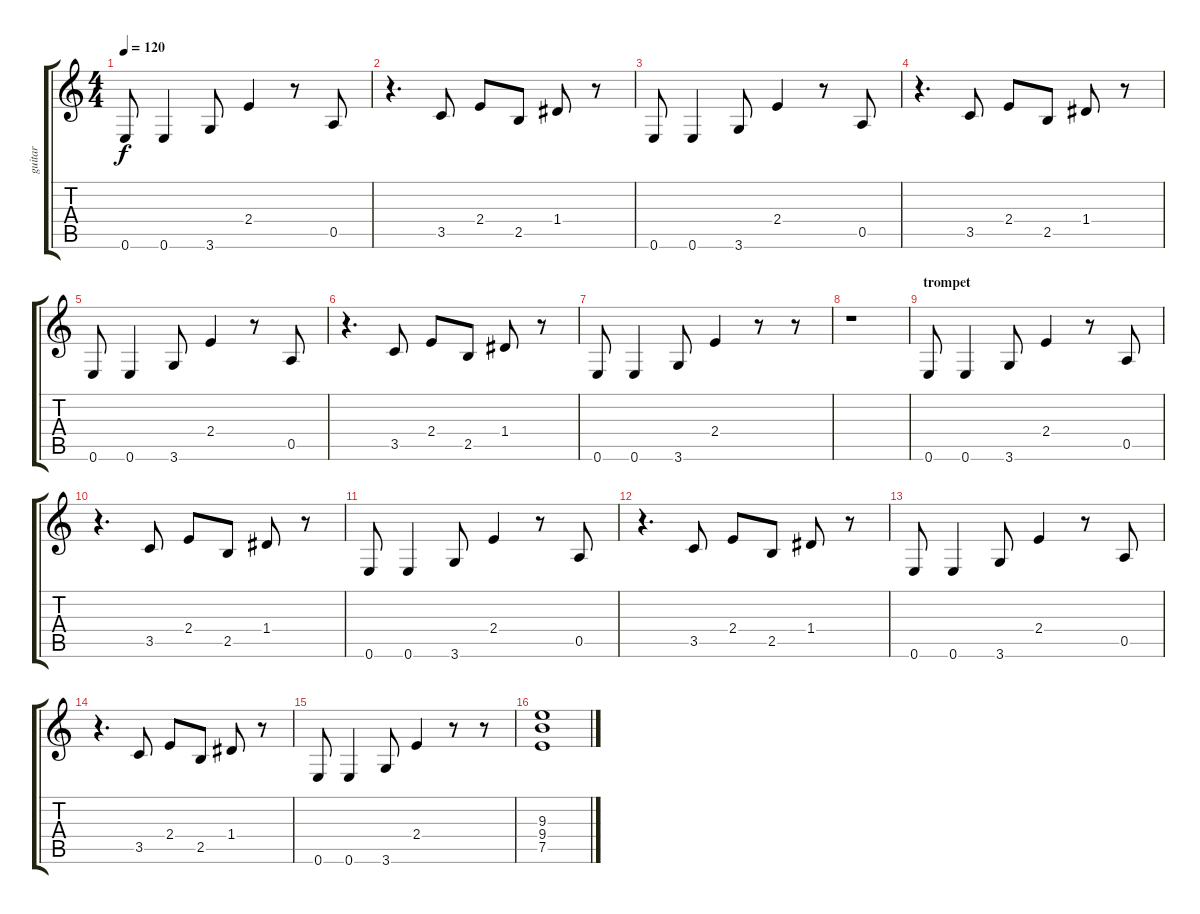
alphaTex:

\track ("guitar" "guitar") {instrument acousticguitarsteel}
\staff {score tabs}
\tuning (E4 B3 G3 D3 A2 E2) {hide}
\ts (4 4)
\tempo 120
\clef g2
\ks c
0.6.8{dy f} 0.6.4 3.6.8 2.4.4 r.8 0.5.8 |
r.4{d} 3.5.8 2.4.8 2.5.8 1.4.8 r.8 |
0.6.8 0.6.4 3.6.8 2.4.4 r.8 0.5.8 |
r.4{d} 3.5.8 2.4.8 2.5.8 1.4.8 r.8 |
0.6.8 0.6.4 3.6.8 2.4.4 r.8 0.5.8 |
r.4{d} 3.5.8 2.4.8 2.5.8 1.4.8 r.8 |
0.6.8 0.6.4 3.6.8 2.4.4 r.8 r.8 |
r.1 |
\section ("" "trompet")
0.6.8 0.6.4 3.6.8 2.4.4 r.8 0.5.8 |
r.4{d} 3.5.8 2.4.8 2.5.8 1.4.8 r.8 |
0.6.8 0.6.4 3.6.8 2.4.4 r.8 0.5.8 |
r.4{d} 3.5.8 2.4.8 2.5.8 1.4.8 r.8 |
0.6.8 0.6.4 3.6.8 2.4.4 r.8 0.5.8 |
r.4{d} 3.5.8 2.4.8 2.5.8 1.4.8 r.8 |
0.6.8 0.6.4 3.6.8 2.4.4 r.8 r.8 |
(9.3 9.4 7.5).1
